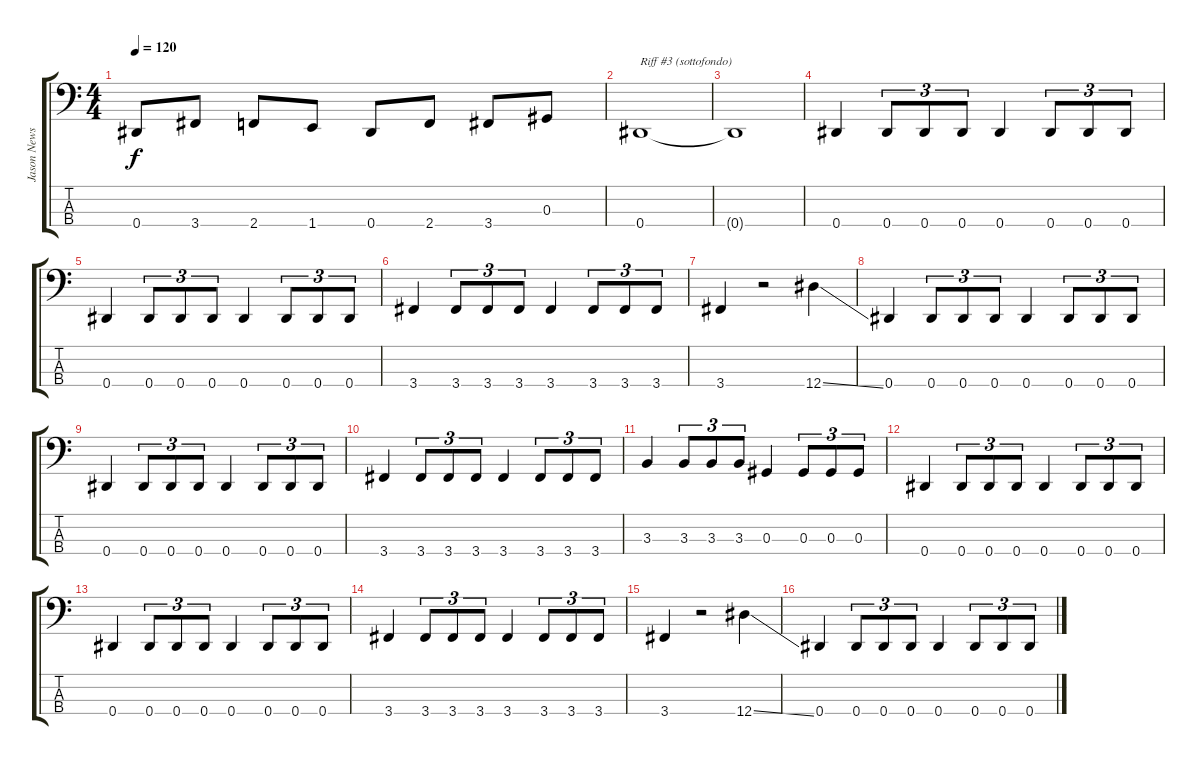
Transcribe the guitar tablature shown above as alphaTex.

\track ("Jason Newsted" "Jason News") {instrument electricbasspick}
\staff {score tabs}
\tuning (Gb2 Db2 Ab1 Eb1) {hide}
\ts (4 4)
\tempo 120
\clef f4
\ks c
0.4.8{dy f} 3.4.8 2.4.8 1.4.8 0.4.8 2.4.8 3.4.8 0.3.8 |
0.4.1{txt "Riff #3 (sottofondo)"} |
0.4{t}.1 |
0.4.4 0.4.8{tu (3 2)} 0.4.8{tu (3 2)} 0.4.8{tu (3 2)} 0.4.4 0.4.8{tu (3 2)} 0.4.8{tu (3 2)} 0.4.8{tu (3 2)} |
0.4.4 0.4.8{tu (3 2)} 0.4.8{tu (3 2)} 0.4.8{tu (3 2)} 0.4.4 0.4.8{tu (3 2)} 0.4.8{tu (3 2)} 0.4.8{tu (3 2)} |
3.4.4 3.4.8{tu (3 2)} 3.4.8{tu (3 2)} 3.4.8{tu (3 2)} 3.4.4 3.4.8{tu (3 2)} 3.4.8{tu (3 2)} 3.4.8{tu (3 2)} |
3.4.4 r.2 12.4{ss}.4 |
0.4.4 0.4.8{tu (3 2)} 0.4.8{tu (3 2)} 0.4.8{tu (3 2)} 0.4.4 0.4.8{tu (3 2)} 0.4.8{tu (3 2)} 0.4.8{tu (3 2)} |
0.4.4 0.4.8{tu (3 2)} 0.4.8{tu (3 2)} 0.4.8{tu (3 2)} 0.4.4 0.4.8{tu (3 2)} 0.4.8{tu (3 2)} 0.4.8{tu (3 2)} |
3.4.4 3.4.8{tu (3 2)} 3.4.8{tu (3 2)} 3.4.8{tu (3 2)} 3.4.4 3.4.8{tu (3 2)} 3.4.8{tu (3 2)} 3.4.8{tu (3 2)} |
3.3.4 3.3.8{tu (3 2)} 3.3.8{tu (3 2)} 3.3.8{tu (3 2)} 0.3.4 0.3.8{tu (3 2)} 0.3.8{tu (3 2)} 0.3.8{tu (3 2)} |
0.4.4 0.4.8{tu (3 2)} 0.4.8{tu (3 2)} 0.4.8{tu (3 2)} 0.4.4 0.4.8{tu (3 2)} 0.4.8{tu (3 2)} 0.4.8{tu (3 2)} |
0.4.4 0.4.8{tu (3 2)} 0.4.8{tu (3 2)} 0.4.8{tu (3 2)} 0.4.4 0.4.8{tu (3 2)} 0.4.8{tu (3 2)} 0.4.8{tu (3 2)} |
3.4.4 3.4.8{tu (3 2)} 3.4.8{tu (3 2)} 3.4.8{tu (3 2)} 3.4.4 3.4.8{tu (3 2)} 3.4.8{tu (3 2)} 3.4.8{tu (3 2)} |
3.4.4 r.2 12.4{ss}.4 |
0.4.4 0.4.8{tu (3 2)} 0.4.8{tu (3 2)} 0.4.8{tu (3 2)} 0.4.4 0.4.8{tu (3 2)} 0.4.8{tu (3 2)} 0.4.8{tu (3 2)}
